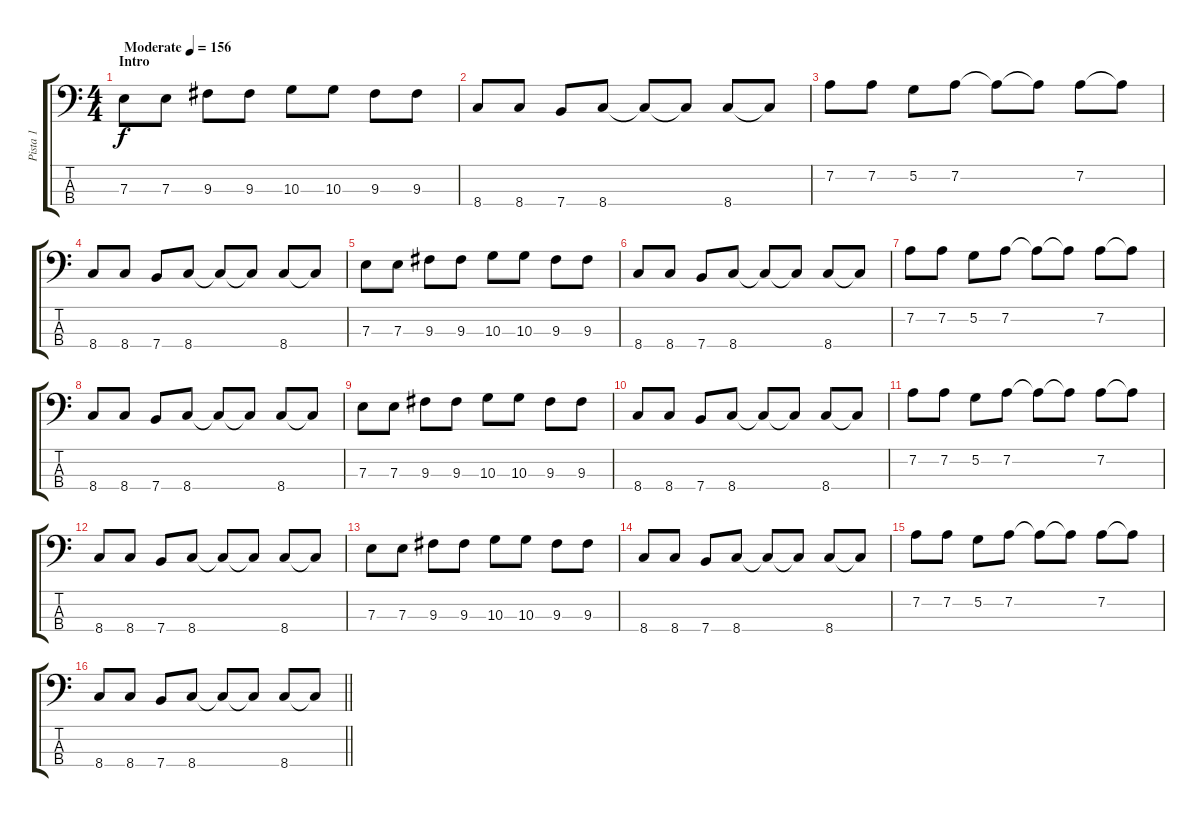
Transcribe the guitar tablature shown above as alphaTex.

\track ("Pista 1" "Pista 1") {instrument slapbass2}
\staff {score tabs}
\tuning (G2 D2 A1 E1) {hide}
\ts (4 4)
\section ("" "Intro")
\tempo (156 "Moderate")
\clef f4
\ks c
7.3.8{dy f instrument slapbass2} 7.3.8 9.3.8 9.3.8 10.3.8 10.3.8 9.3.8 9.3.8 |
8.4.8 8.4.8 7.4.8 8.4.8 8.4{t}.8 8.4{t}.8 8.4.8 8.4{t}.8 |
7.2.8 7.2.8 5.2.8 7.2.8 7.2{t}.8 7.2{t}.8 7.2.8 7.2{t}.8 |
8.4.8 8.4.8 7.4.8 8.4.8 8.4{t}.8 8.4{t}.8 8.4.8 8.4{t}.8 |
7.3.8 7.3.8 9.3.8 9.3.8 10.3.8 10.3.8 9.3.8 9.3.8 |
8.4.8 8.4.8 7.4.8 8.4.8 8.4{t}.8 8.4{t}.8 8.4.8 8.4{t}.8 |
7.2.8 7.2.8 5.2.8 7.2.8 7.2{t}.8 7.2{t}.8 7.2.8 7.2{t}.8 |
8.4.8 8.4.8 7.4.8 8.4.8 8.4{t}.8 8.4{t}.8 8.4.8 8.4{t}.8 |
7.3.8 7.3.8 9.3.8 9.3.8 10.3.8 10.3.8 9.3.8 9.3.8 |
8.4.8 8.4.8 7.4.8 8.4.8 8.4{t}.8 8.4{t}.8 8.4.8 8.4{t}.8 |
7.2.8 7.2.8 5.2.8 7.2.8 7.2{t}.8 7.2{t}.8 7.2.8 7.2{t}.8 |
8.4.8 8.4.8 7.4.8 8.4.8 8.4{t}.8 8.4{t}.8 8.4.8 8.4{t}.8 |
7.3.8 7.3.8 9.3.8 9.3.8 10.3.8 10.3.8 9.3.8 9.3.8 |
8.4.8 8.4.8 7.4.8 8.4.8 8.4{t}.8 8.4{t}.8 8.4.8 8.4{t}.8 |
7.2.8 7.2.8 5.2.8 7.2.8 7.2{t}.8 7.2{t}.8 7.2.8 7.2{t}.8 |
\barLineRight lightlight
8.4.8 8.4.8 7.4.8 8.4.8 8.4{t}.8 8.4{t}.8 8.4.8 8.4{t}.8
